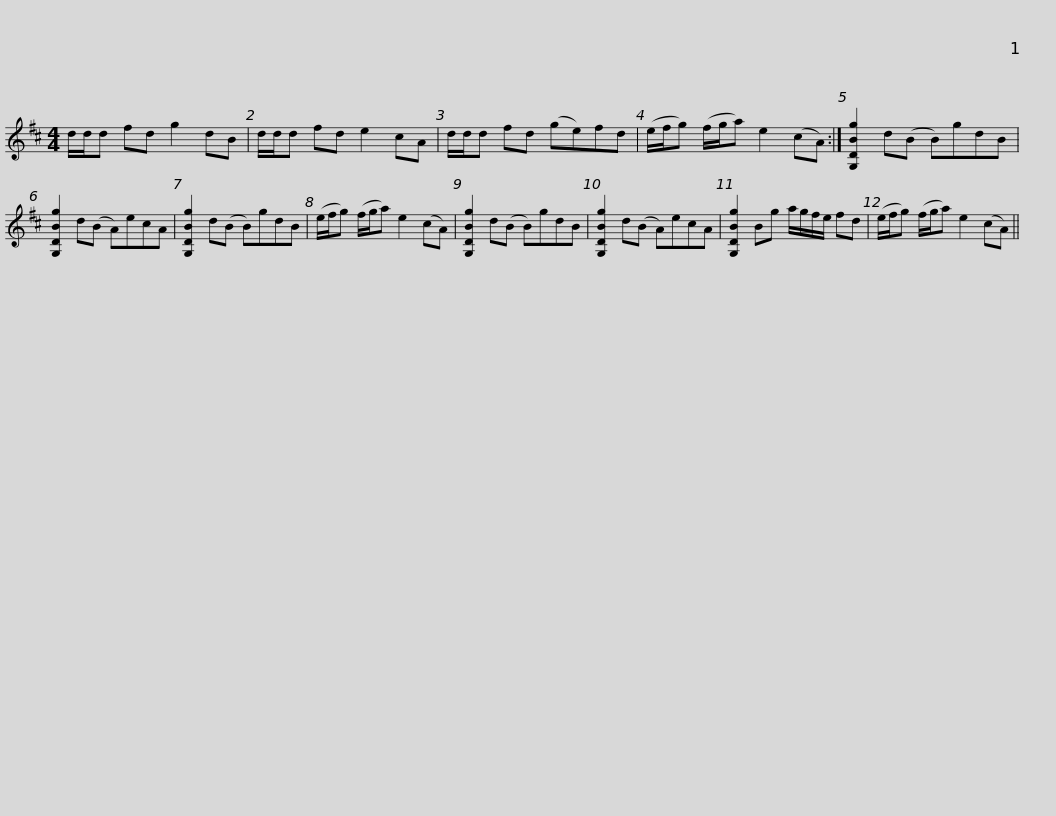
X:1
L:1/8
M:4/4
I:linebreak $
K:D
V:1 treble
V:1
 d/d/d fd g2 dB | d/d/d fd e2 cA | d/d/d fd (ge)fd | (e/f/g) (f/g/a) e2 (cA) :| [G,DBg]2 d(B B)gdB |$ %5
 [G,DBg]2 d(B A)ecA | [G,DBg]2 d(B B)gdB | (e/f/g) (f/g/a) e2 (cA) | [G,DBg]2 d(B B)gdB | [G,DBg]2 d(B A)ecA |$ %10
 [G,DBg]2 Bg a/g/f/e/ fd | (e/f/g) (f/g/a) e2 (cA) || %12
